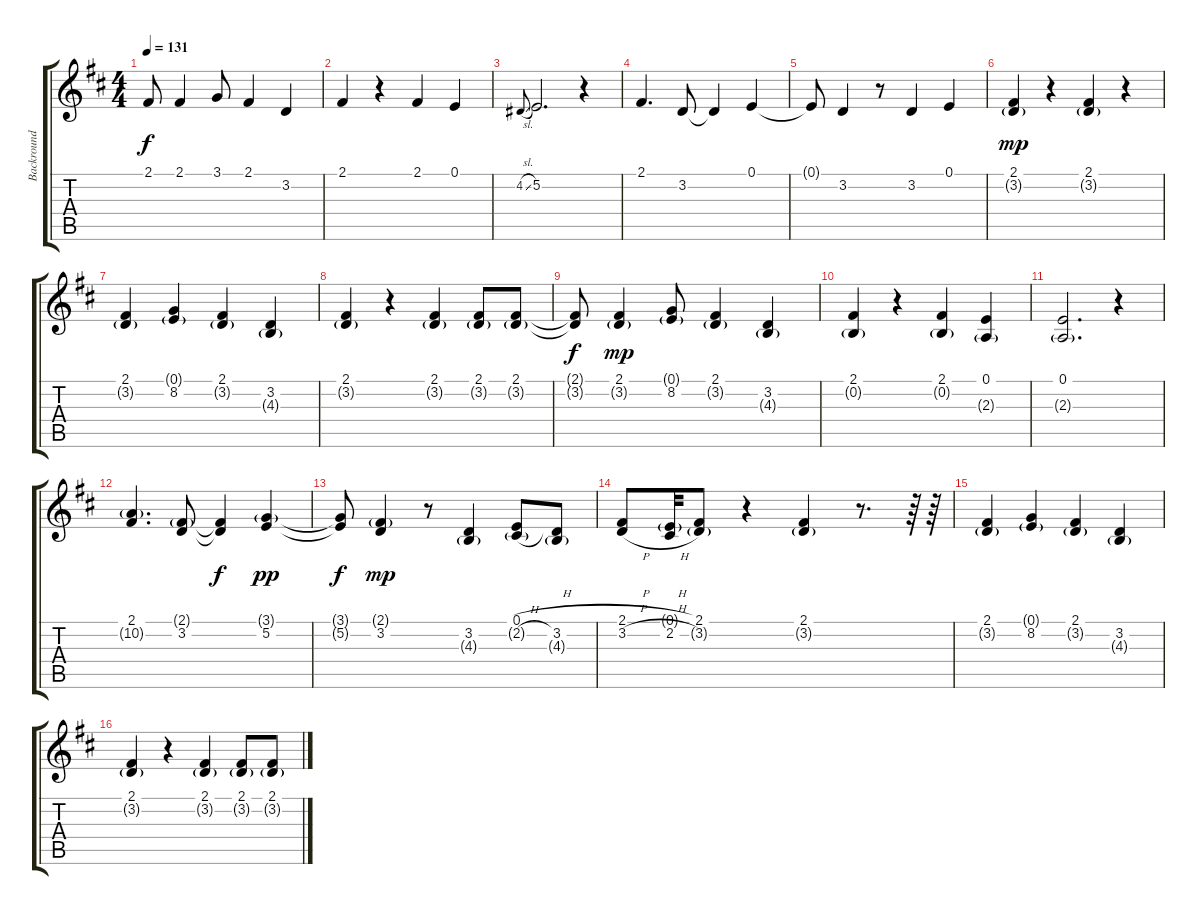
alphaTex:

\track ("Backround Vocals" "Backround ") {instrument clarinet}
\staff {score tabs}
\tuning (E4 B3 G3 D3 A2 E2) {hide}
\ts (4 4)
\tempo 131
\clef g2
\ks d
2.1{t}.8{dy f} 2.1.4 3.1.8 2.1.4 3.2.4 |
2.1.4 r.4 2.1.4 0.1.4 |
4.2{sl}.8{gr onbeat} 5.2.2{d} r.4 |
2.1.4{d} 3.2.8 3.2{t}.4 0.1.4 |
0.1{t}.8 3.2.4 r.8 3.2.4 0.1.4 |
(2.1 3.2{g}).4{dy mp} r.4 (2.1 3.2{g}).4 r.4 |
(2.1 3.2{g}).4 (0.1{g} 8.2).4 (2.1 3.2{g}).4 (3.2 4.3{g}).4 |
(2.1 3.2{g}).4 r.4 (2.1 3.2{g}).4 (2.1 3.2{g}).8 (2.1 3.2{g}).8 |
(2.1{t} 3.2{t}).8{dy f} (2.1 3.2{g}).4{dy mp} (0.1{g} 8.2).8 (2.1 3.2{g}).4 (3.2 4.3{g}).4 |
(2.1 0.2{g}).4 r.4 (2.1 0.2{g}).4 (0.1 2.3{g}).4 |
(0.1 2.3{g}).2{d} r.4 |
(2.1 10.2{g}).4{d} (2.1{g} 3.2).8 (2.1{t} 3.2{t}).4{dy f} (3.1{g} 5.2).4{dy pp} |
(3.1{t} 5.2{t}).8{dy f} (2.1{g} 3.2).4{dy mp} r.8 (3.2 4.3{g}).4 (0.1{h} 2.2{h g}).8 (3.2 4.3{g}).8 |
(2.1{h} 3.2{h}).8 (0.1{h g} 2.2{h}).32 (2.1 3.2{g}).8 r.4 (2.1 3.2{g}).4 r.8{d} r.64 r.64 |
(2.1 3.2{g}).4 (0.1{g} 8.2).4 (2.1 3.2{g}).4 (3.2 4.3{g}).4 |
(2.1 3.2{g}).4 r.4 (2.1 3.2{g}).4 (2.1 3.2{g}).8 (2.1 3.2{g}).8
